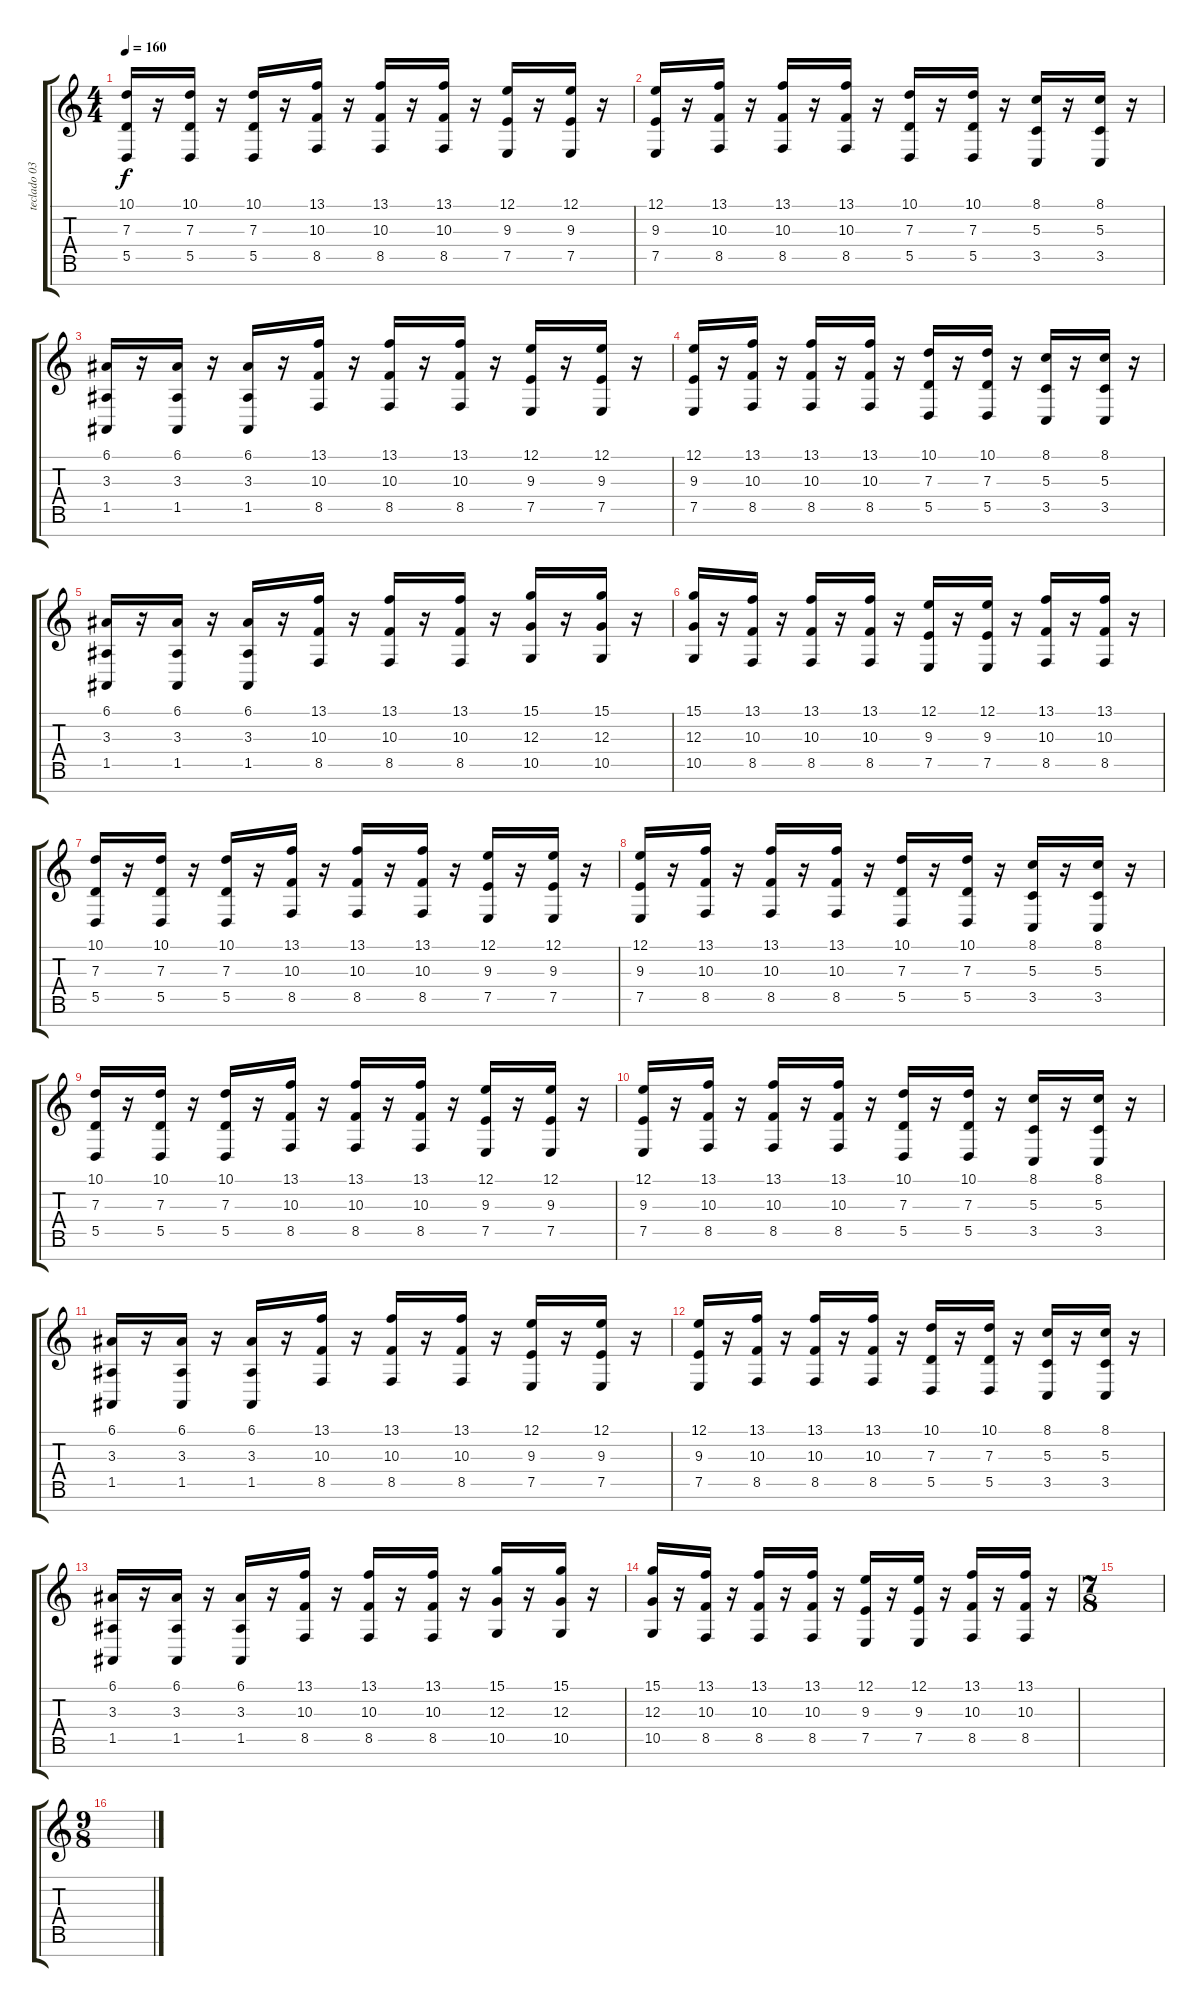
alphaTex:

\track ("teclado 03" "teclado 03") {instrument fx1rain}
\staff {score tabs}
\tuning (E4 B3 G3 D3 A2 E2 B1) {hide}
\ts (4 4)
\tempo 160
\clef g2
\ks c
(10.1 7.3 5.5).16{dy f} r.16 (10.1 7.3 5.5).16 r.16 (10.1 7.3 5.5).16 r.16 (13.1 10.3 8.5).16 r.16 (13.1 10.3 8.5).16 r.16 (13.1 10.3 8.5).16 r.16 (12.1 9.3 7.5).16 r.16 (12.1 9.3 7.5).16 r.16 |
(12.1 9.3 7.5).16 r.16 (13.1 10.3 8.5).16 r.16 (13.1 10.3 8.5).16 r.16 (13.1 10.3 8.5).16 r.16 (10.1 7.3 5.5).16 r.16 (10.1 7.3 5.5).16 r.16 (8.1 5.3 3.5).16 r.16 (8.1 5.3 3.5).16 r.16 |
(6.1 3.3 1.5).16 r.16 (6.1 3.3 1.5).16 r.16 (6.1 3.3 1.5).16 r.16 (13.1 10.3 8.5).16 r.16 (13.1 10.3 8.5).16 r.16 (13.1 10.3 8.5).16 r.16 (12.1 9.3 7.5).16 r.16 (12.1 9.3 7.5).16 r.16 |
(12.1 9.3 7.5).16 r.16 (13.1 10.3 8.5).16 r.16 (13.1 10.3 8.5).16 r.16 (13.1 10.3 8.5).16 r.16 (10.1 7.3 5.5).16 r.16 (10.1 7.3 5.5).16 r.16 (8.1 5.3 3.5).16 r.16 (8.1 5.3 3.5).16 r.16 |
(6.1 3.3 1.5).16 r.16 (6.1 3.3 1.5).16 r.16 (6.1 3.3 1.5).16 r.16 (13.1 10.3 8.5).16 r.16 (13.1 10.3 8.5).16 r.16 (13.1 10.3 8.5).16 r.16 (15.1 12.3 10.5).16 r.16 (15.1 12.3 10.5).16 r.16 |
(15.1 12.3 10.5).16 r.16 (13.1 10.3 8.5).16 r.16 (13.1 10.3 8.5).16 r.16 (13.1 10.3 8.5).16 r.16 (12.1 9.3 7.5).16 r.16 (12.1 9.3 7.5).16 r.16 (13.1 10.3 8.5).16 r.16 (13.1 10.3 8.5).16 r.16 |
(10.1 7.3 5.5).16{volume 14 instrument stringensemble1} r.16 (10.1 7.3 5.5).16 r.16 (10.1 7.3 5.5).16 r.16 (13.1 10.3 8.5).16 r.16 (13.1 10.3 8.5).16 r.16 (13.1 10.3 8.5).16 r.16 (12.1 9.3 7.5).16 r.16 (12.1 9.3 7.5).16 r.16 |
(12.1 9.3 7.5).16 r.16 (13.1 10.3 8.5).16 r.16 (13.1 10.3 8.5).16 r.16 (13.1 10.3 8.5).16 r.16 (10.1 7.3 5.5).16 r.16 (10.1 7.3 5.5).16 r.16 (8.1 5.3 3.5).16 r.16 (8.1 5.3 3.5).16 r.16 |
(10.1 7.3 5.5).16 r.16 (10.1 7.3 5.5).16 r.16 (10.1 7.3 5.5).16 r.16 (13.1 10.3 8.5).16 r.16 (13.1 10.3 8.5).16 r.16 (13.1 10.3 8.5).16 r.16 (12.1 9.3 7.5).16 r.16 (12.1 9.3 7.5).16 r.16 |
(12.1 9.3 7.5).16 r.16 (13.1 10.3 8.5).16 r.16 (13.1 10.3 8.5).16 r.16 (13.1 10.3 8.5).16 r.16 (10.1 7.3 5.5).16 r.16 (10.1 7.3 5.5).16 r.16 (8.1 5.3 3.5).16 r.16 (8.1 5.3 3.5).16 r.16 |
(6.1 3.3 1.5).16 r.16 (6.1 3.3 1.5).16 r.16 (6.1 3.3 1.5).16 r.16 (13.1 10.3 8.5).16 r.16 (13.1 10.3 8.5).16 r.16 (13.1 10.3 8.5).16 r.16 (12.1 9.3 7.5).16 r.16 (12.1 9.3 7.5).16 r.16 |
(12.1 9.3 7.5).16 r.16 (13.1 10.3 8.5).16 r.16 (13.1 10.3 8.5).16 r.16 (13.1 10.3 8.5).16 r.16 (10.1 7.3 5.5).16 r.16 (10.1 7.3 5.5).16 r.16 (8.1 5.3 3.5).16 r.16 (8.1 5.3 3.5).16 r.16 |
(6.1 3.3 1.5).16 r.16 (6.1 3.3 1.5).16 r.16 (6.1 3.3 1.5).16 r.16 (13.1 10.3 8.5).16 r.16 (13.1 10.3 8.5).16 r.16 (13.1 10.3 8.5).16 r.16 (15.1 12.3 10.5).16 r.16 (15.1 12.3 10.5).16 r.16 |
(15.1 12.3 10.5).16 r.16 (13.1 10.3 8.5).16 r.16 (13.1 10.3 8.5).16 r.16 (13.1 10.3 8.5).16 r.16 (12.1 9.3 7.5).16 r.16 (12.1 9.3 7.5).16 r.16 (13.1 10.3 8.5).16 r.16 (13.1 10.3 8.5).16 r.16 |
\ts (7 8)
|
\ts (9 8)
